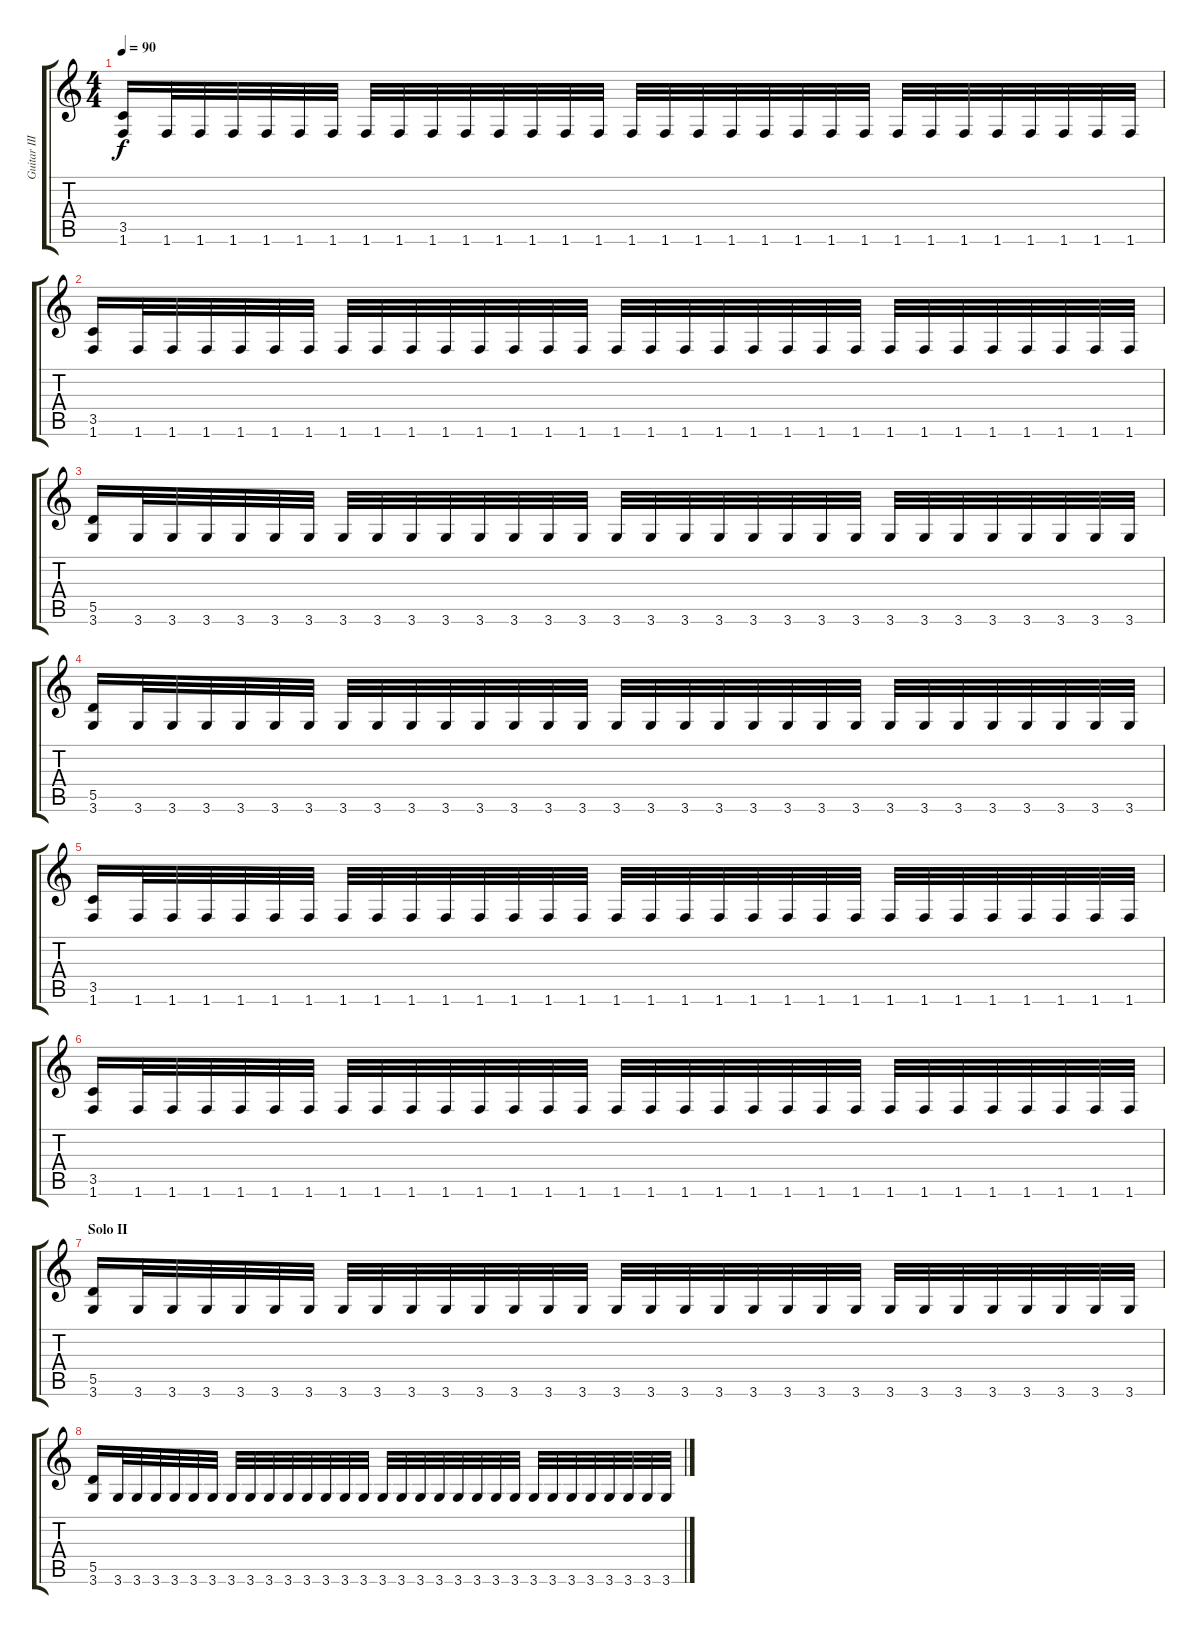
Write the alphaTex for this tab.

\track ("Guitar III" "Guitar III") {instrument distortionguitar}
\staff {score tabs}
\tuning (E4 B3 G3 D3 A2 E2) {hide}
\ts (4 4)
\tempo 90
\clef g2
\ks c
(3.5 1.6).16{dy f} 1.6.32 1.6.32 1.6.32 1.6.32 1.6.32 1.6.32 1.6.32 1.6.32 1.6.32 1.6.32 1.6.32 1.6.32 1.6.32 1.6.32 1.6.32 1.6.32 1.6.32 1.6.32 1.6.32 1.6.32 1.6.32 1.6.32 1.6.32 1.6.32 1.6.32 1.6.32 1.6.32 1.6.32 1.6.32 1.6.32 |
(3.5 1.6).16 1.6.32 1.6.32 1.6.32 1.6.32 1.6.32 1.6.32 1.6.32 1.6.32 1.6.32 1.6.32 1.6.32 1.6.32 1.6.32 1.6.32 1.6.32 1.6.32 1.6.32 1.6.32 1.6.32 1.6.32 1.6.32 1.6.32 1.6.32 1.6.32 1.6.32 1.6.32 1.6.32 1.6.32 1.6.32 1.6.32 |
(5.5 3.6).16 3.6.32 3.6.32 3.6.32 3.6.32 3.6.32 3.6.32 3.6.32 3.6.32 3.6.32 3.6.32 3.6.32 3.6.32 3.6.32 3.6.32 3.6.32 3.6.32 3.6.32 3.6.32 3.6.32 3.6.32 3.6.32 3.6.32 3.6.32 3.6.32 3.6.32 3.6.32 3.6.32 3.6.32 3.6.32 3.6.32 |
(5.5 3.6).16 3.6.32 3.6.32 3.6.32 3.6.32 3.6.32 3.6.32 3.6.32 3.6.32 3.6.32 3.6.32 3.6.32 3.6.32 3.6.32 3.6.32 3.6.32 3.6.32 3.6.32 3.6.32 3.6.32 3.6.32 3.6.32 3.6.32 3.6.32 3.6.32 3.6.32 3.6.32 3.6.32 3.6.32 3.6.32 3.6.32 |
(3.5 1.6).16 1.6.32 1.6.32 1.6.32 1.6.32 1.6.32 1.6.32 1.6.32 1.6.32 1.6.32 1.6.32 1.6.32 1.6.32 1.6.32 1.6.32 1.6.32 1.6.32 1.6.32 1.6.32 1.6.32 1.6.32 1.6.32 1.6.32 1.6.32 1.6.32 1.6.32 1.6.32 1.6.32 1.6.32 1.6.32 1.6.32 |
(3.5 1.6).16 1.6.32 1.6.32 1.6.32 1.6.32 1.6.32 1.6.32 1.6.32 1.6.32 1.6.32 1.6.32 1.6.32 1.6.32 1.6.32 1.6.32 1.6.32 1.6.32 1.6.32 1.6.32 1.6.32 1.6.32 1.6.32 1.6.32 1.6.32 1.6.32 1.6.32 1.6.32 1.6.32 1.6.32 1.6.32 1.6.32 |
\section ("" "Solo II")
(5.5 3.6).16 3.6.32 3.6.32 3.6.32 3.6.32 3.6.32 3.6.32 3.6.32 3.6.32 3.6.32 3.6.32 3.6.32 3.6.32 3.6.32 3.6.32 3.6.32 3.6.32 3.6.32 3.6.32 3.6.32 3.6.32 3.6.32 3.6.32 3.6.32 3.6.32 3.6.32 3.6.32 3.6.32 3.6.32 3.6.32 3.6.32 |
(5.5 3.6).16 3.6.32 3.6.32 3.6.32 3.6.32 3.6.32 3.6.32 3.6.32 3.6.32 3.6.32 3.6.32 3.6.32 3.6.32 3.6.32 3.6.32 3.6.32 3.6.32 3.6.32 3.6.32 3.6.32 3.6.32 3.6.32 3.6.32 3.6.32 3.6.32 3.6.32 3.6.32 3.6.32 3.6.32 3.6.32 3.6.32
